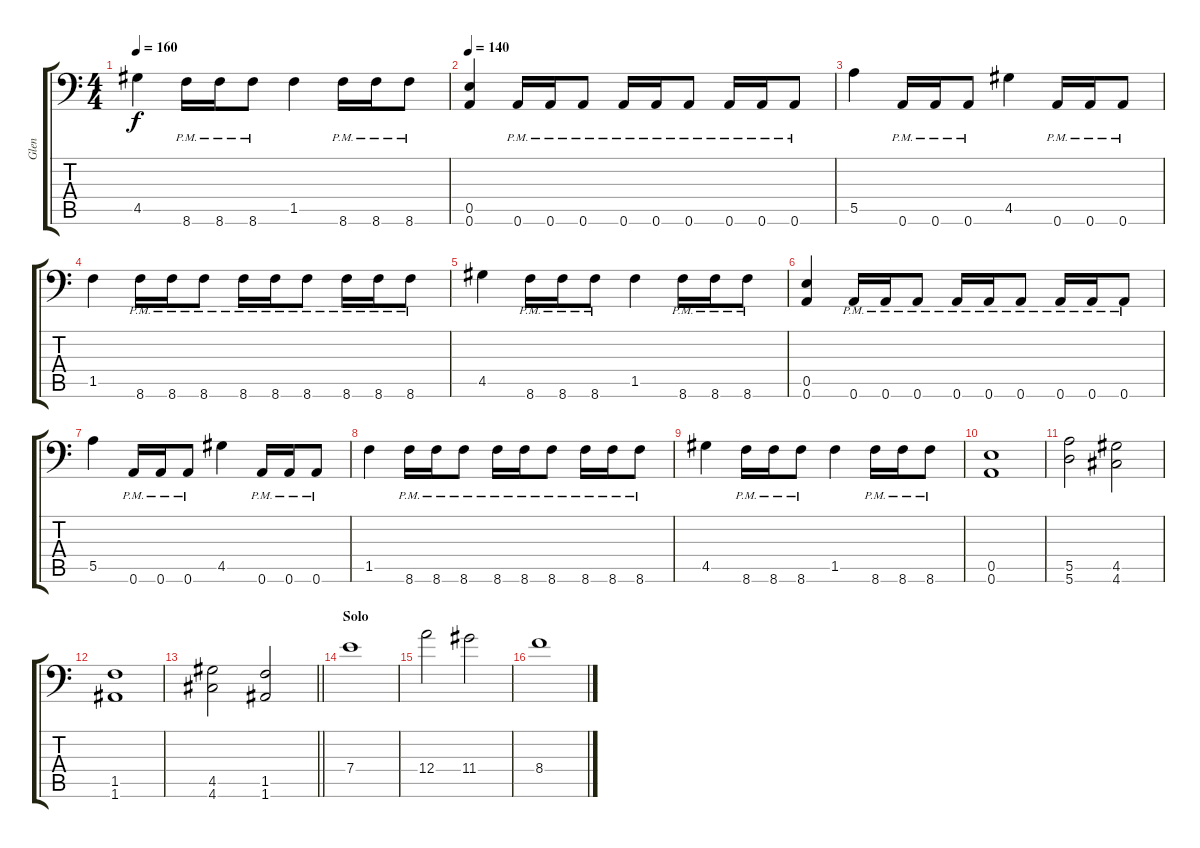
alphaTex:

\track ("Glen" "Glen") {instrument distortionguitar}
\staff {score tabs}
\tuning (B3 Gb3 D3 A2 E2 A1) {hide}
\ts (4 4)
\tempo 160
\clef f4
\ks c
4.5.4{dy f} 8.6{pm}.16 8.6{pm}.16 8.6{pm}.8 1.5.4 8.6{pm}.16 8.6{pm}.16 8.6{pm}.8 |
\tempo 140
(0.5 0.6).4 0.6{pm}.16 0.6{pm}.16 0.6{pm}.8 0.6{pm}.16 0.6{pm}.16 0.6{pm}.8 0.6{pm}.16 0.6{pm}.16 0.6{pm}.8 |
5.5.4 0.6{pm}.16 0.6{pm}.16 0.6{pm}.8 4.5.4 0.6{pm}.16 0.6{pm}.16 0.6{pm}.8 |
1.5.4 8.6{pm}.16 8.6{pm}.16 8.6{pm}.8 8.6{pm}.16 8.6{pm}.16 8.6{pm}.8 8.6{pm}.16 8.6{pm}.16 8.6{pm}.8 |
4.5.4 8.6{pm}.16 8.6{pm}.16 8.6{pm}.8 1.5.4 8.6{pm}.16 8.6{pm}.16 8.6{pm}.8 |
(0.5 0.6).4 0.6{pm}.16 0.6{pm}.16 0.6{pm}.8 0.6{pm}.16 0.6{pm}.16 0.6{pm}.8 0.6{pm}.16 0.6{pm}.16 0.6{pm}.8 |
5.5.4 0.6{pm}.16 0.6{pm}.16 0.6{pm}.8 4.5.4 0.6{pm}.16 0.6{pm}.16 0.6{pm}.8 |
1.5.4 8.6{pm}.16 8.6{pm}.16 8.6{pm}.8 8.6{pm}.16 8.6{pm}.16 8.6{pm}.8 8.6{pm}.16 8.6{pm}.16 8.6{pm}.8 |
4.5.4 8.6{pm}.16 8.6{pm}.16 8.6{pm}.8 1.5.4 8.6{pm}.16 8.6{pm}.16 8.6{pm}.8 |
(0.5 0.6).1 |
(5.5 5.6).2 (4.5 4.6).2 |
(1.5 1.6).1 |
\barLineRight lightlight
(4.5 4.6).2 (1.5 1.6).2 |
\section ("" "Solo")
7.4.1 |
12.4.2 11.4.2 |
8.4.1
